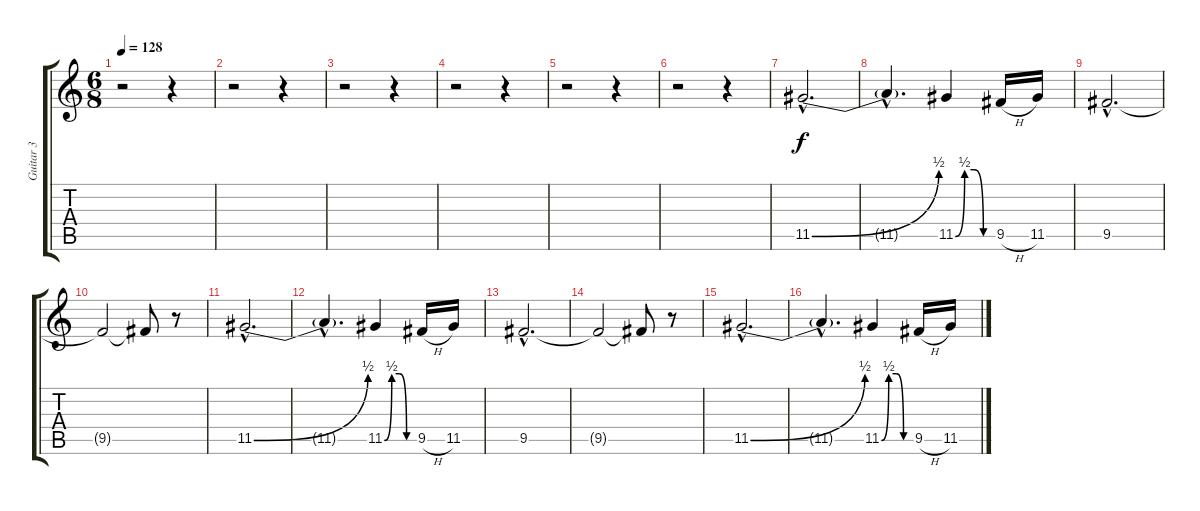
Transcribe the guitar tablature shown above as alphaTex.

\track ("Guitar 3" "Guitar 3") {instrument distortionguitar}
\staff {score tabs}
\tuning (E4 B3 G3 D3 A2 E2) {hide}
\ts (6 8)
\tempo 128
\clef g2
\ks c
r.2{dy f} r.4 |
r.2 r.4 |
r.2 r.4 |
r.2 r.4 |
r.2 r.4 |
r.2 r.4 |
11.5{be (bend 0 0 60 2) hac}.2{d} |
11.5{hac t}.4{d} 11.5{be (custom 0 0 15 2 30 2 45 0 60 0)}.4 9.5{h}.16 11.5.16 |
9.5{hac}.2{d} |
9.5{t}.2 9.5{t}.8 r.8 |
11.5{be (bend 0 0 60 2) hac}.2{d} |
11.5{hac t}.4{d} 11.5{be (custom 0 0 15 2 30 2 45 0 60 0)}.4 9.5{h}.16 11.5.16 |
9.5{hac}.2{d} |
9.5{t}.2 9.5{t}.8 r.8 |
11.5{be (bend 0 0 60 2) hac}.2{d} |
11.5{hac t}.4{d} 11.5{be (custom 0 0 15 2 30 2 45 0 60 0)}.4 9.5{h}.16 11.5.16
